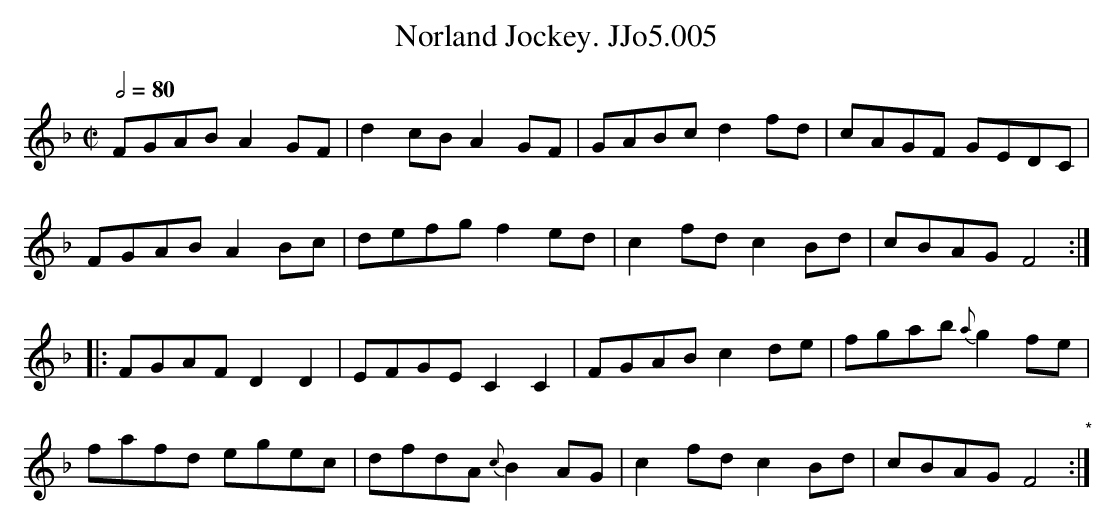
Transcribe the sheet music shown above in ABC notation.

X:1
T:Norland Jockey. JJo5.005
M:C|
L:1/8
Q:1/2=80
K:F
FGAB A2 GF|d2 cB A2 GF|GABc d2 fd|cAGF GEDC|
FGAB A2 Bc|defg f2 ed|c2 fd c2 Bd|cBAG F4 :|
|: FGAF D2D2|EFGE C2C2|FGAB c2 de|fgab {a}g2 fe|
fafd egec|dfdA {c}B2 AG|c2 fd c2Bd|cBAG F4 "*":|
